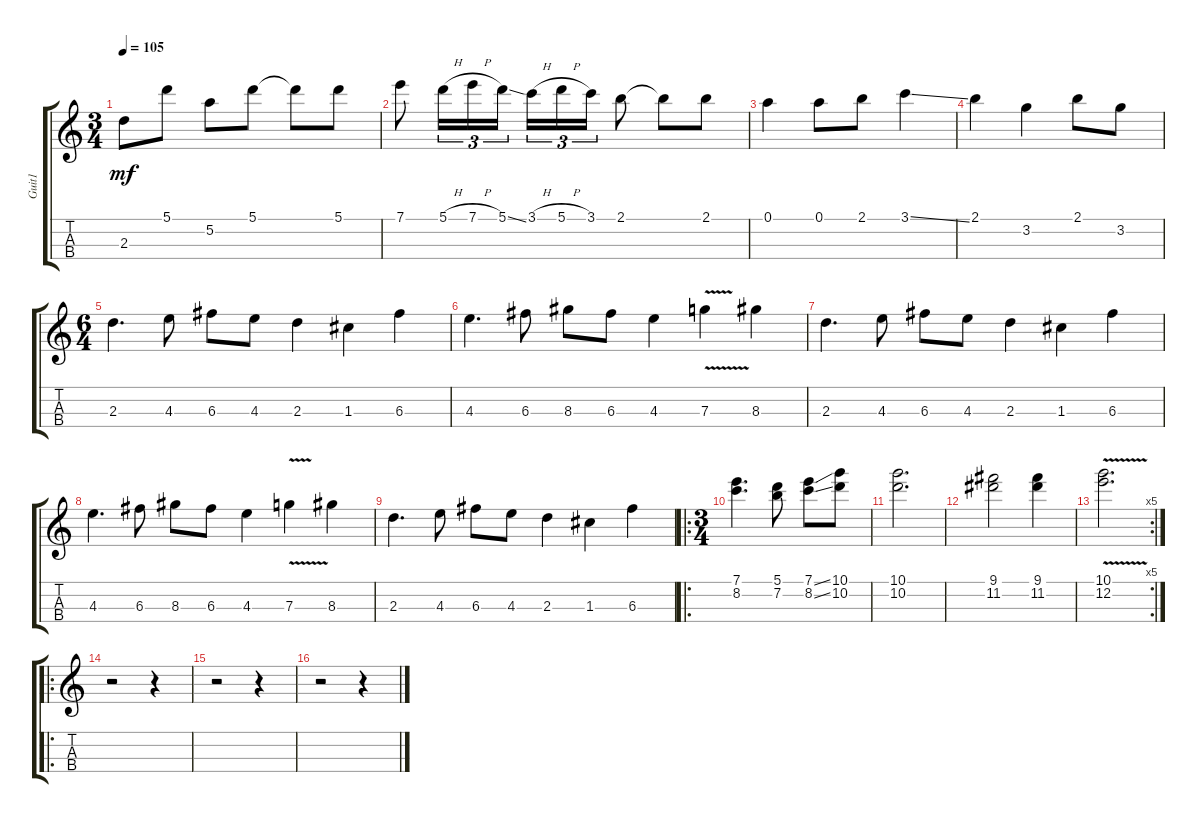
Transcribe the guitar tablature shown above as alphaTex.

\track ("Guit1" "Guit1") {instrument acousticguitarnylon}
\staff {score tabs}
\tuning (A4 E4 C4 G4) {hide}
\ts (3 4)
\tempo 105
\clef g2
\ks c
2.3.8{dy mf} 5.1.8 5.2.8 5.1.8 5.1{t}.8 5.1.8 |
7.1.8 5.1{h}.16{tu (3 2)} 7.1{h}.16{tu (3 2)} 5.1{ss}.16{tu (3 2)} 3.1{h}.16{tu (3 2)} 5.1{h}.16{tu (3 2)} 3.1.16{tu (3 2)} 2.1.8 2.1{t}.8 2.1.8 |
0.1.4 0.1.8 2.1.8 3.1{ss}.4 |
2.1.4 3.2.4 2.1.8 3.2.8 |
\ts (6 4)
2.3.4{d} 4.3.8 6.3.8 4.3.8 2.3.4 1.3.4 6.3.4 |
4.3.4{d} 6.3.8 8.3.8 6.3.8 4.3.4 7.3{v}.4 8.3.4 |
2.3.4{d} 4.3.8 6.3.8 4.3.8 2.3.4 1.3.4 6.3.4 |
4.3.4{d} 6.3.8 8.3.8 6.3.8 4.3.4 7.3{v}.4 8.3.4 |
2.3.4{d} 4.3.8 6.3.8 4.3.8 2.3.4 1.3.4 6.3.4 |
\ro
\ts (3 4)
(7.1 8.2).4{d} (5.1 7.2).8 (7.1{ss} 8.2{ss}).8 (10.1 10.2).8 |
(10.1 10.2).2{d} |
(9.1 11.2).2 (9.1 11.2).4 |
\rc 5
(10.1{v} 12.2{v}).2{d} |
\ro
r.2 r.4 |
r.2 r.4 |
r.2 r.4
